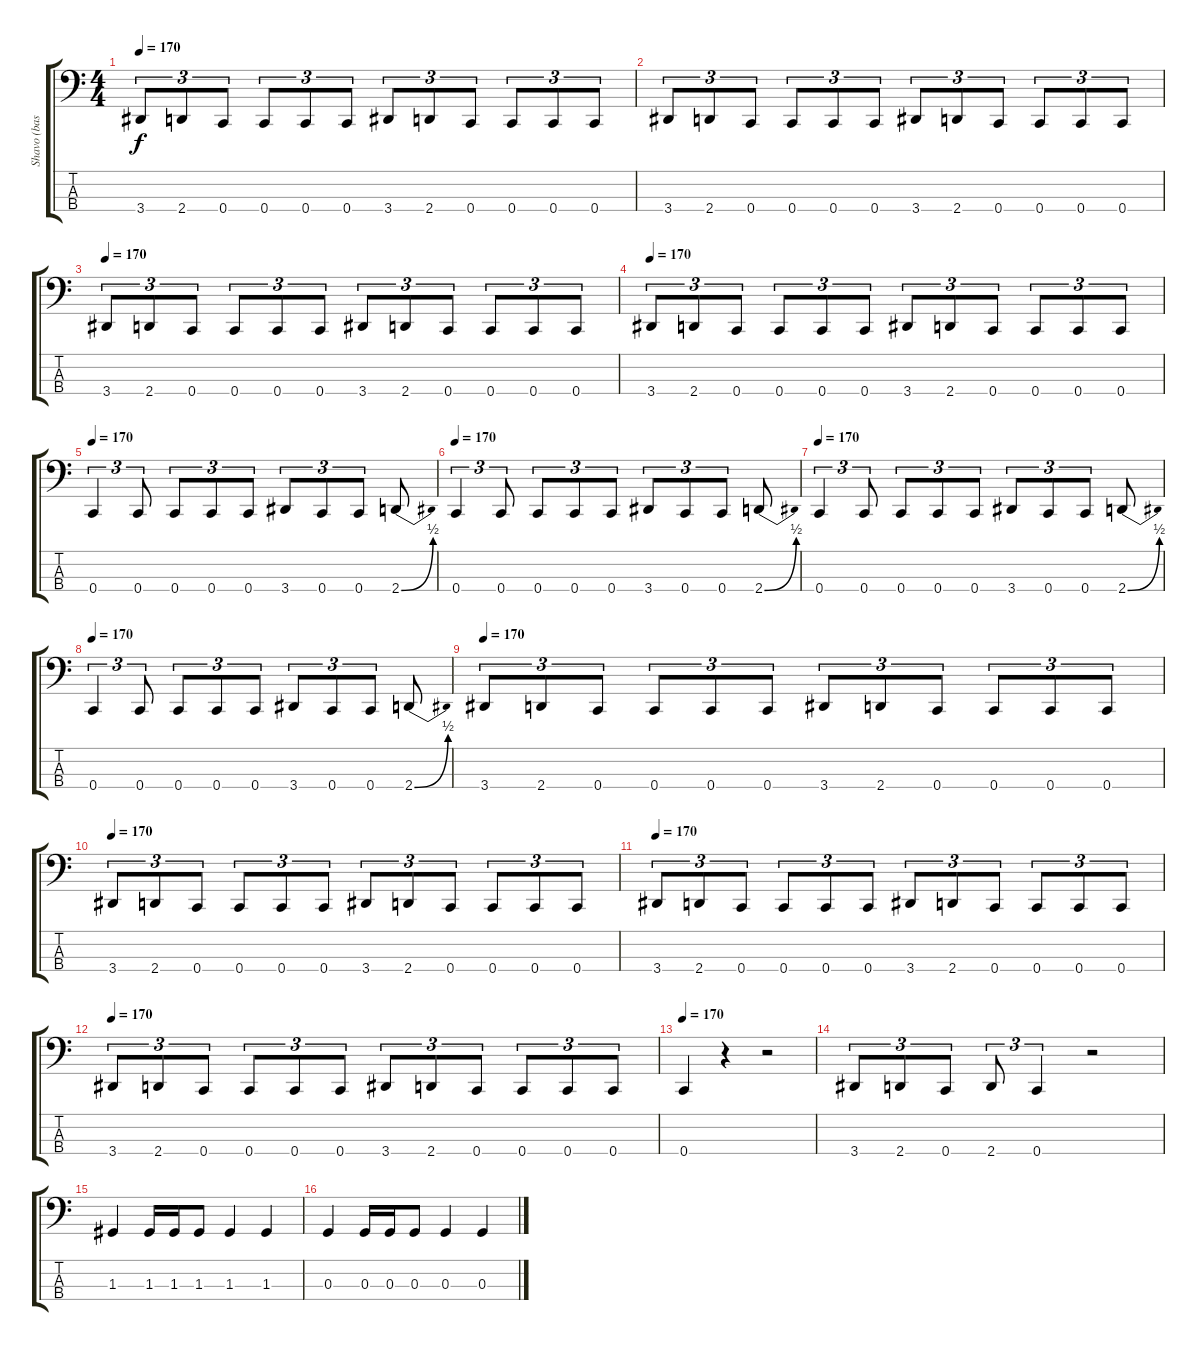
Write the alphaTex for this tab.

\track ("Shavo (bass)" "Shavo (bas") {instrument electricbassfinger}
\staff {score tabs}
\tuning (F2 C2 G1 C1) {hide}
\ts (4 4)
\tempo 170
\clef f4
\ks c
3.4.8{tu (3 2) dy f} 2.4.8{tu (3 2)} 0.4.8{tu (3 2)} 0.4.8{tu (3 2)} 0.4.8{tu (3 2)} 0.4.8{tu (3 2)} 3.4.8{tu (3 2)} 2.4.8{tu (3 2)} 0.4.8{tu (3 2)} 0.4.8{tu (3 2)} 0.4.8{tu (3 2)} 0.4.8{tu (3 2)} |
3.4.8{tu (3 2)} 2.4.8{tu (3 2)} 0.4.8{tu (3 2)} 0.4.8{tu (3 2)} 0.4.8{tu (3 2)} 0.4.8{tu (3 2)} 3.4.8{tu (3 2)} 2.4.8{tu (3 2)} 0.4.8{tu (3 2)} 0.4.8{tu (3 2)} 0.4.8{tu (3 2)} 0.4.8{tu (3 2)} |
\tempo 170
3.4.8{tu (3 2)} 2.4.8{tu (3 2)} 0.4.8{tu (3 2)} 0.4.8{tu (3 2)} 0.4.8{tu (3 2)} 0.4.8{tu (3 2)} 3.4.8{tu (3 2)} 2.4.8{tu (3 2)} 0.4.8{tu (3 2)} 0.4.8{tu (3 2)} 0.4.8{tu (3 2)} 0.4.8{tu (3 2)} |
\tempo 170
3.4.8{tu (3 2)} 2.4.8{tu (3 2)} 0.4.8{tu (3 2)} 0.4.8{tu (3 2)} 0.4.8{tu (3 2)} 0.4.8{tu (3 2)} 3.4.8{tu (3 2)} 2.4.8{tu (3 2)} 0.4.8{tu (3 2)} 0.4.8{tu (3 2)} 0.4.8{tu (3 2)} 0.4.8{tu (3 2)} |
\tempo 170
0.4.4{tu (3 2)} 0.4.8{tu (3 2)} 0.4.8{tu (3 2)} 0.4.8{tu (3 2)} 0.4.8{tu (3 2)} 3.4.8{tu (3 2)} 0.4.8{tu (3 2)} 0.4.8{tu (3 2)} 2.4{be (bend 0 0 60 2)}.8 |
\tempo 170
0.4.4{tu (3 2)} 0.4.8{tu (3 2)} 0.4.8{tu (3 2)} 0.4.8{tu (3 2)} 0.4.8{tu (3 2)} 3.4.8{tu (3 2)} 0.4.8{tu (3 2)} 0.4.8{tu (3 2)} 2.4{be (bend 0 0 60 2)}.8 |
\tempo 170
0.4.4{tu (3 2)} 0.4.8{tu (3 2)} 0.4.8{tu (3 2)} 0.4.8{tu (3 2)} 0.4.8{tu (3 2)} 3.4.8{tu (3 2)} 0.4.8{tu (3 2)} 0.4.8{tu (3 2)} 2.4{be (bend 0 0 60 2)}.8 |
\tempo 170
0.4.4{tu (3 2)} 0.4.8{tu (3 2)} 0.4.8{tu (3 2)} 0.4.8{tu (3 2)} 0.4.8{tu (3 2)} 3.4.8{tu (3 2)} 0.4.8{tu (3 2)} 0.4.8{tu (3 2)} 2.4{be (bend 0 0 60 2)}.8 |
\tempo 170
3.4.8{tu (3 2)} 2.4.8{tu (3 2)} 0.4.8{tu (3 2)} 0.4.8{tu (3 2)} 0.4.8{tu (3 2)} 0.4.8{tu (3 2)} 3.4.8{tu (3 2)} 2.4.8{tu (3 2)} 0.4.8{tu (3 2)} 0.4.8{tu (3 2)} 0.4.8{tu (3 2)} 0.4.8{tu (3 2)} |
\tempo 170
3.4.8{tu (3 2)} 2.4.8{tu (3 2)} 0.4.8{tu (3 2)} 0.4.8{tu (3 2)} 0.4.8{tu (3 2)} 0.4.8{tu (3 2)} 3.4.8{tu (3 2)} 2.4.8{tu (3 2)} 0.4.8{tu (3 2)} 0.4.8{tu (3 2)} 0.4.8{tu (3 2)} 0.4.8{tu (3 2)} |
\tempo 170
3.4.8{tu (3 2)} 2.4.8{tu (3 2)} 0.4.8{tu (3 2)} 0.4.8{tu (3 2)} 0.4.8{tu (3 2)} 0.4.8{tu (3 2)} 3.4.8{tu (3 2)} 2.4.8{tu (3 2)} 0.4.8{tu (3 2)} 0.4.8{tu (3 2)} 0.4.8{tu (3 2)} 0.4.8{tu (3 2)} |
\tempo 170
3.4.8{tu (3 2)} 2.4.8{tu (3 2)} 0.4.8{tu (3 2)} 0.4.8{tu (3 2)} 0.4.8{tu (3 2)} 0.4.8{tu (3 2)} 3.4.8{tu (3 2)} 2.4.8{tu (3 2)} 0.4.8{tu (3 2)} 0.4.8{tu (3 2)} 0.4.8{tu (3 2)} 0.4.8{tu (3 2)} |
\tempo 170
0.4.4 r.4 r.2 |
3.4.8{tu (3 2)} 2.4.8{tu (3 2)} 0.4.8{tu (3 2)} 2.4.8{tu (3 2)} 0.4.4{tu (3 2)} r.2 |
1.3.4 1.3.16 1.3.16 1.3.8 1.3.4 1.3.4 |
0.3.4 0.3.16 0.3.16 0.3.8 0.3.4 0.3.4
